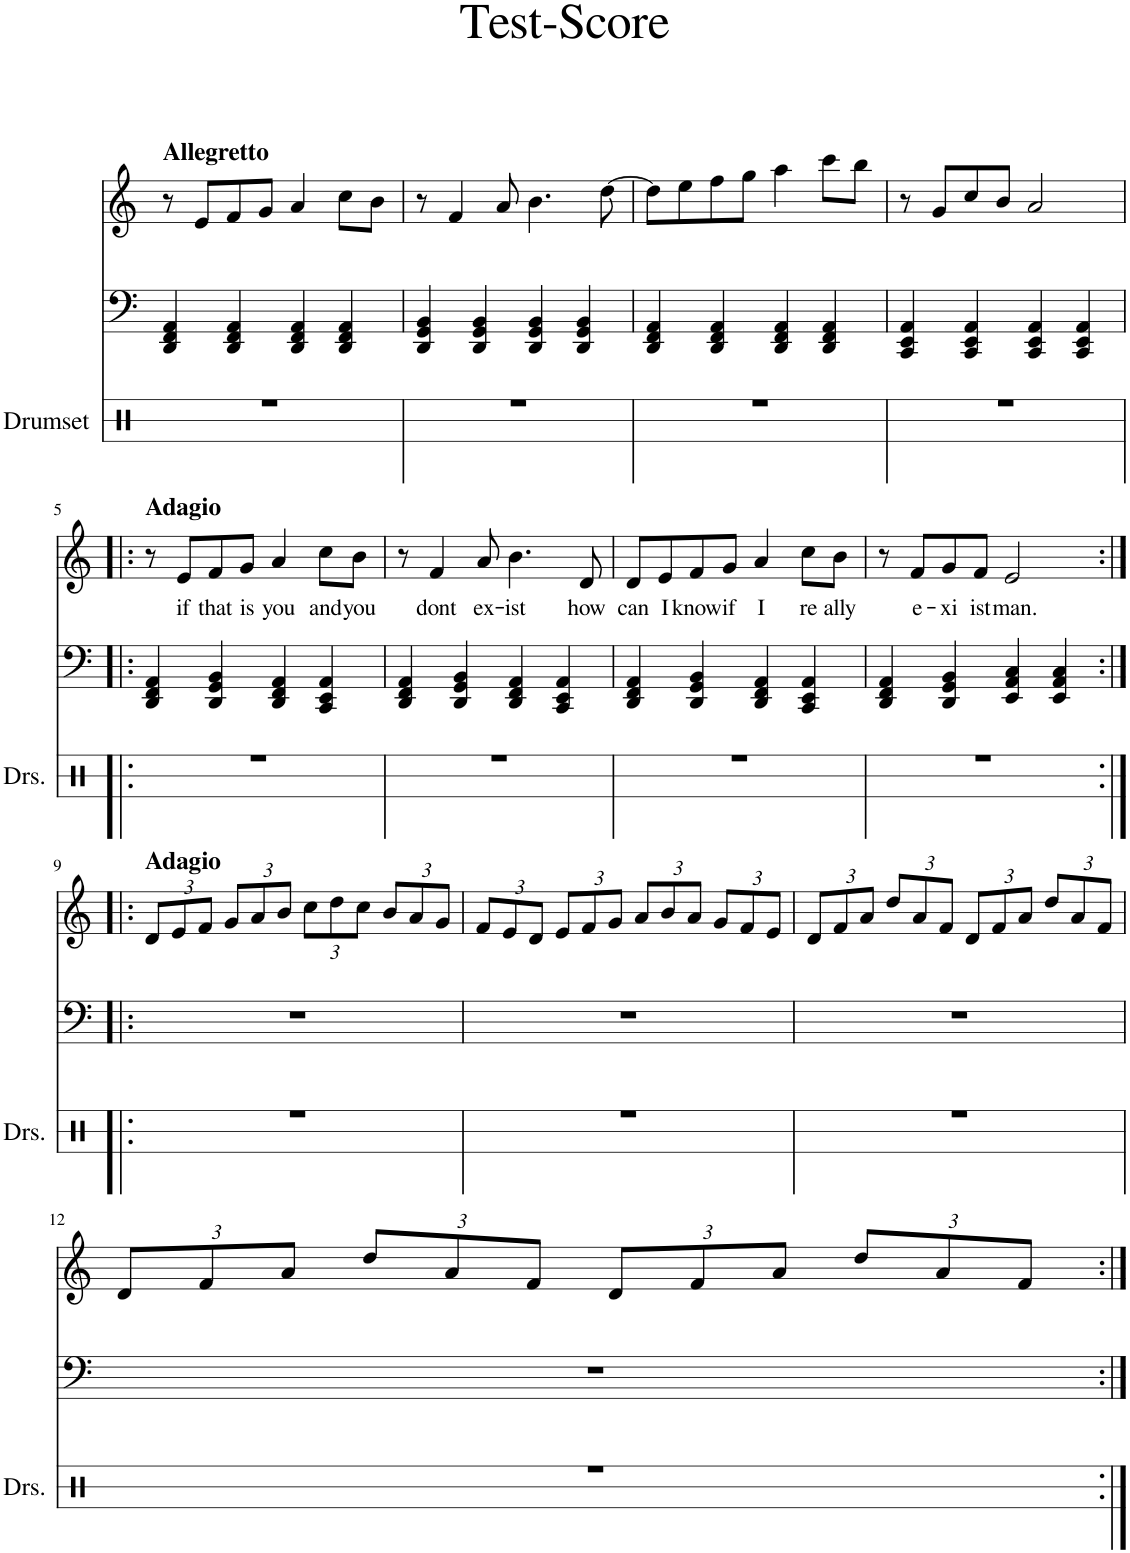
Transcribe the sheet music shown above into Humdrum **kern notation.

**kern	**kern	**kern	**text
*part3	*part2	*part1	*part1
*staff3	*staff2	*staff1	*staff1
*I"Drumset	*I"Piano	*I"Acoustic Guitar	*
*I'Drs.	*I'Pno	*I'Ac Gtr	*
*stria3	*	*	*
*clefX	*clefF4	*clefG2	*
*	*	*Trd7c12	*
*k[]	*k[]	*k[]	*
=1	=1	=1	=1
!	!	!LO:TX:a:B:t=Allegretto	!
1r	4DD/ 4FF/ 4AA/	8r	.
.	.	8e/L	.
.	4DD/ 4FF/ 4AA/	8f/	.
.	.	8g/J	.
.	4DD/ 4FF/ 4AA/	4a/	.
.	4DD/ 4FF/ 4AA/	8cc\L	.
.	.	8b\J	.
=2	=2	=2	=2
1r	4DD/ 4GG/ 4BB/	8r	.
.	.	4f/	.
.	4DD/ 4GG/ 4BB/	.	.
.	.	8a/	.
.	4DD/ 4GG/ 4BB/	4.b\	.
.	4DD/ 4GG/ 4BB/	.	.
.	.	[8dd\	.
=3	=3	=3	=3
1r	4DD/ 4FF/ 4AA/	8dd\L]	.
.	.	8ee\	.
.	4DD/ 4FF/ 4AA/	8ff\	.
.	.	8gg\J	.
.	4DD/ 4FF/ 4AA/	4aa\	.
.	4DD/ 4FF/ 4AA/	8ccc\L	.
.	.	8bb\J	.
=4	=4	=4	=4
1r	4CC/ 4EE/ 4AA/	8r	.
.	.	8g/L	.
.	4CC/ 4EE/ 4AA/	8cc/	.
.	.	8b/J	.
.	4CC/ 4EE/ 4AA/	2a/	.
.	4CC/ 4EE/ 4AA/	.	.
!!LO:LB:g=z
=5!|:	=5!|:	=5!|:	=5!|:
!	!	!LO:TX:a:B:t=Adagio	!
1r	4DD/ 4FF/ 4AA/	8r	.
!	!	!	!LO:LY:b
.	.	8e/L	if
!	!	!	!LO:LY:b
.	4DD/ 4GG/ 4BB/	8f/	that
!	!	!	!LO:LY:b
.	.	8g/J	is
!	!	!	!LO:LY:b
.	4DD/ 4FF/ 4AA/	4a/	you
!	!	!	!LO:LY:b
.	4CC/ 4EE/ 4AA/	8cc\L	and
!	!	!	!LO:LY:b
.	.	8b\J	you
=6	=6	=6	=6
1r	4DD/ 4FF/ 4AA/	8r	.
!	!	!	!LO:LY:b
.	.	4f/	dont
.	4DD/ 4GG/ 4BB/	.	.
!	!	!	!LO:LY:b
.	.	8a/	ex-
!	!	!	!LO:LY:b
.	4DD/ 4FF/ 4AA/	4.b\	-ist
.	4CC/ 4EE/ 4AA/	.	.
!	!	!	!LO:LY:b
.	.	8d/	how
=7	=7	=7	=7
!	!	!	!LO:LY:b
1r	4DD/ 4FF/ 4AA/	8d/L	can
!	!	!	!LO:LY:b
.	.	8e/	I
!	!	!	!LO:LY:b
.	4DD/ 4GG/ 4BB/	8f/	know
!	!	!	!LO:LY:b
.	.	8g/J	if
!	!	!	!LO:LY:b
.	4DD/ 4FF/ 4AA/	4a/	I
!	!	!	!LO:LY:b
.	4CC/ 4EE/ 4AA/	8cc\L	re
!	!	!	!LO:LY:b
.	.	8b\J	ally
=8	=8	=8	=8
1r	4DD/ 4FF/ 4AA/	8r	.
!	!	!	!LO:LY:b
.	.	8f/L	e-
!	!	!	!LO:LY:b
.	4DD/ 4GG/ 4BB/	8g/	-xi
!	!	!	!LO:LY:b
.	.	8f/J	ist
!	!	!	!LO:LY:b
.	4EE/ 4AA/ 4C/	2e/	man.
.	4EE/ 4AA/ 4C/	.	.
!!LO:LB:g=z
=9:|!|:	=9:|!|:	=9:|!|:	=9:|!|:
*	*	*Xbrackettup	*
!	!	!LO:TX:a:B:t=Adagio	!
1r	1r	12d/L	.
.	.	12e/	.
.	.	12f/J	.
.	.	12g/L	.
.	.	12a/	.
.	.	12b/J	.
.	.	12cc\L	.
.	.	12dd\	.
.	.	12cc\J	.
.	.	12b/L	.
.	.	12a/	.
.	.	12g/J	.
=10	=10	=10	=10
1r	1r	12f/L	.
.	.	12e/	.
.	.	12d/J	.
.	.	12e/L	.
.	.	12f/	.
.	.	12g/J	.
.	.	12a/L	.
.	.	12b/	.
.	.	12a/J	.
.	.	12g/L	.
.	.	12f/	.
.	.	12e/J	.
=11	=11	=11	=11
1r	1r	12d/L	.
.	.	12f/	.
.	.	12a/J	.
.	.	12dd/L	.
.	.	12a/	.
.	.	12f/J	.
.	.	12d/L	.
.	.	12f/	.
.	.	12a/J	.
.	.	12dd/L	.
.	.	12a/	.
.	.	12f/J	.
!!LO:LB:g=z
=12	=12	=12	=12
1r	1r	12d/L	.
.	.	12f/	.
.	.	12a/J	.
.	.	12dd/L	.
.	.	12a/	.
.	.	12f/J	.
.	.	12d/L	.
.	.	12f/	.
.	.	12a/J	.
.	.	12dd/L	.
.	.	12a/	.
.	.	12f/J	.
=:|!	=:|!	=:|!	=:|!
*-	*-	*-	*-
